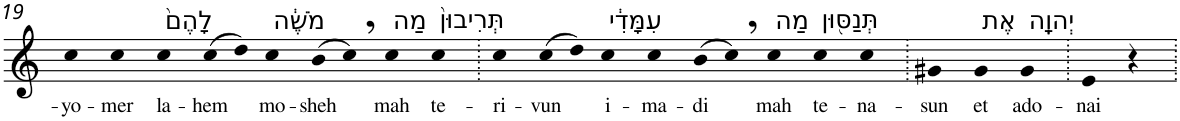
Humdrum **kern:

**kern	**text
*part1	*part1
*staff1	*staff1
*I"Piano	*
*I'Pno	*
!!LO:PB:g=z
*clefG2	*
*k[]	*
=19	=19
!	!LO:LY:b
4cc	-yo-
!	!LO:LY:b
4cc	-mer
!LO:TX:a:t=לָהֶם֙	!
!	!LO:LY:b
4cc	la-
!	!LO:LY:b
(>8cc	-hem
8dd)	.
!LO:TX:a:t=מֹשֶׁ֔ה	!
!	!LO:LY:b
4cc	mo-
!	!LO:LY:b
(>8b	-sheh
8cc,)	.
!LO:TX:a:t=מַה	!
!	!LO:LY:b
4cc	mah
!LO:TX:a:t=תְּרִיבוּן֙	!
!	!LO:LY:b
4cc	te-
=20.	=20.
!	!LO:LY:b
4cc	-ri-
!	!LO:LY:b
(>8cc	-vun
8dd)	.
!LO:TX:a:t=עִמָּדִ֔י	!
!	!LO:LY:b
4cc	i-
!	!LO:LY:b
4cc	-ma-
!	!LO:LY:b
(>8b	-di
8cc,)	.
!LO:TX:a:t=מַה	!
!	!LO:LY:b
4cc	mah
!LO:TX:a:t=תְּנַסּ֖וּן	!
!	!LO:LY:b
4cc	te-
!	!LO:LY:b
4cc	-na-
=21.	=21.
!	!LO:LY:b
4g#X	-sun
!LO:TX:a:t=אֶת	!
!	!LO:LY:b
4g#	et
!LO:TX:a:t=יְהוָֽה	!
!	!LO:LY:b
4g#	ado-
=22.	=22.
!	!LO:LY:b
4e	-nai
4r	.
=.	=.
*-	*-
